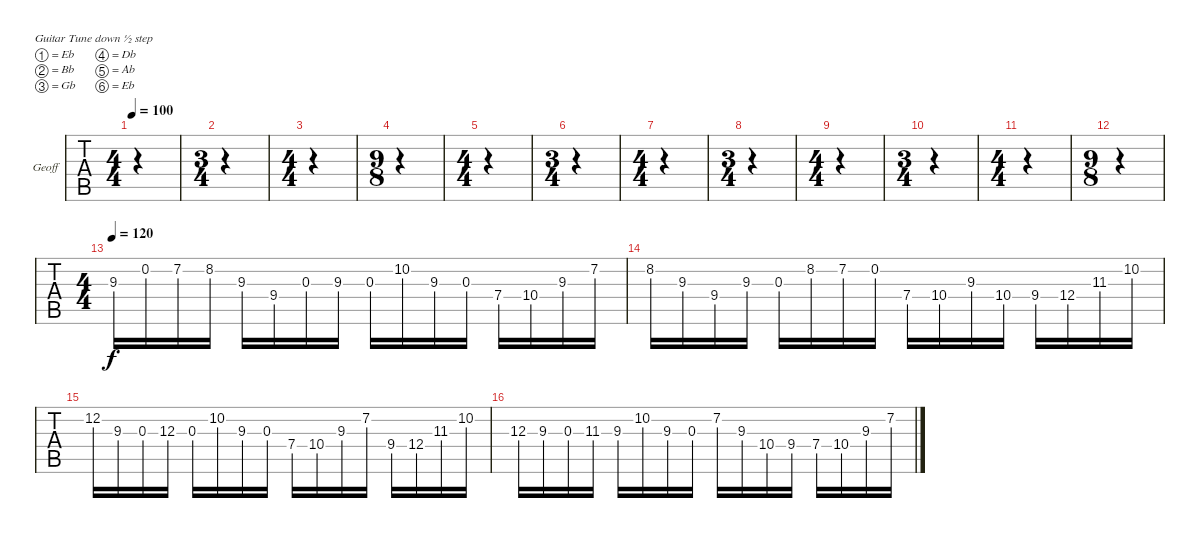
\defaultSystemsLayout 4
\bracketExtendMode groupsimilarinstruments
\firstSystemTrackNameOrientation horizontal
\otherSystemsTrackNameOrientation horizontal
\track ("Geoff" "Geoff") {instrument acousticguitarsteel}
\staff {tabs}
\tuning (Eb4 Bb3 Gb3 Db3 Ab2 Eb2)
\ts (4 4)
\tempo 100
\clef g2
\ks c
|
\ts (3 4)
|
\ts (4 4)
|
\ts (9 8)
|
\ts (4 4)
|
\ts (3 4)
|
\ts (4 4)
|
\ts (3 4)
|
\ts (4 4)
|
\ts (3 4)
|
\ts (4 4)
|
\ts (9 8)
|
\ts (4 4)
\tempo 120
9.3.16 0.2.16 7.2.16 8.2.16 9.3.16 9.4.16 0.3.16 9.3.16 0.3.16 10.2.16 9.3.16 0.3.16 7.4.16 10.4.16 9.3.16 7.2.16 |
8.2.16 9.3.16 9.4.16 9.3.16 0.3.16 8.2.16 7.2.16 0.2.16 7.4.16 10.4.16 9.3.16 10.4.16 9.4.16 12.4.16 11.3.16 10.2.16 |
12.2.16 9.3.16 0.3.16 12.3.16 0.3.16 10.2.16 9.3.16 0.3.16 7.4.16 10.4.16 9.3.16 7.2.16 9.4.16 12.4.16 11.3.16 10.2.16 |
12.3.16 9.3.16 0.3.16 11.3.16 9.3.16 10.2.16 9.3.16 0.3.16 7.2.16 9.3.16 10.4.16 9.4.16 7.4.16 10.4.16 9.3.16 7.2.16
